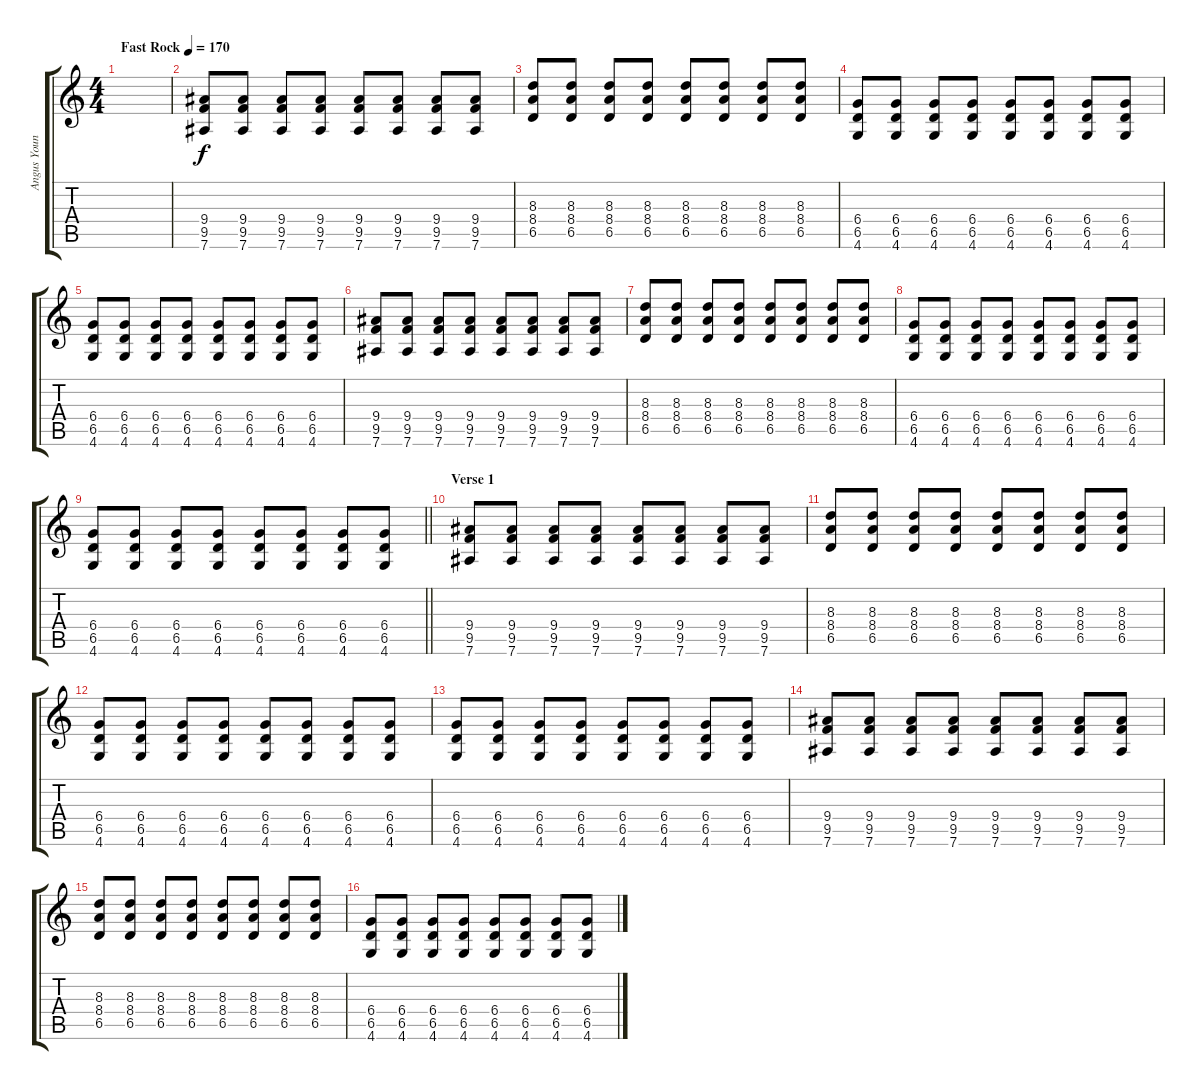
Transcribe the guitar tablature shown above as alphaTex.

\track ("Angus Young (Bernd)" "Angus Youn") {instrument overdrivenguitar}
\staff {score tabs}
\tuning (Eb4 Bb3 Gb3 Db3 Ab2 Eb2) {hide}
\ts (4 4)
\tempo (170 "Fast Rock")
\clef g2
\ks c
|
(9.4 9.5 7.6).8 (9.4 9.5 7.6).8 (9.4 9.5 7.6).8 (9.4 9.5 7.6).8 (9.4 9.5 7.6).8 (9.4 9.5 7.6).8 (9.4 9.5 7.6).8 (9.4 9.5 7.6).8 |
(8.3 8.4 6.5).8 (8.3 8.4 6.5).8 (8.3 8.4 6.5).8 (8.3 8.4 6.5).8 (8.3 8.4 6.5).8 (8.3 8.4 6.5).8 (8.3 8.4 6.5).8 (8.3 8.4 6.5).8 |
(6.4 6.5 4.6).8 (6.4 6.5 4.6).8 (6.4 6.5 4.6).8 (6.4 6.5 4.6).8 (6.4 6.5 4.6).8 (6.4 6.5 4.6).8 (6.4 6.5 4.6).8 (6.4 6.5 4.6).8 |
(6.4 6.5 4.6).8 (6.4 6.5 4.6).8 (6.4 6.5 4.6).8 (6.4 6.5 4.6).8 (6.4 6.5 4.6).8 (6.4 6.5 4.6).8 (6.4 6.5 4.6).8 (6.4 6.5 4.6).8 |
(9.4 9.5 7.6).8 (9.4 9.5 7.6).8 (9.4 9.5 7.6).8 (9.4 9.5 7.6).8 (9.4 9.5 7.6).8 (9.4 9.5 7.6).8 (9.4 9.5 7.6).8 (9.4 9.5 7.6).8 |
(8.3 8.4 6.5).8 (8.3 8.4 6.5).8 (8.3 8.4 6.5).8 (8.3 8.4 6.5).8 (8.3 8.4 6.5).8 (8.3 8.4 6.5).8 (8.3 8.4 6.5).8 (8.3 8.4 6.5).8 |
(6.4 6.5 4.6).8 (6.4 6.5 4.6).8 (6.4 6.5 4.6).8 (6.4 6.5 4.6).8 (6.4 6.5 4.6).8 (6.4 6.5 4.6).8 (6.4 6.5 4.6).8 (6.4 6.5 4.6).8 |
\barLineRight lightlight
(6.4 6.5 4.6).8 (6.4 6.5 4.6).8 (6.4 6.5 4.6).8 (6.4 6.5 4.6).8 (6.4 6.5 4.6).8 (6.4 6.5 4.6).8 (6.4 6.5 4.6).8 (6.4 6.5 4.6).8 |
\section ("" "Verse 1")
(9.4 9.5 7.6).8 (9.4 9.5 7.6).8 (9.4 9.5 7.6).8 (9.4 9.5 7.6).8 (9.4 9.5 7.6).8 (9.4 9.5 7.6).8 (9.4 9.5 7.6).8 (9.4 9.5 7.6).8 |
(8.3 8.4 6.5).8 (8.3 8.4 6.5).8 (8.3 8.4 6.5).8 (8.3 8.4 6.5).8 (8.3 8.4 6.5).8 (8.3 8.4 6.5).8 (8.3 8.4 6.5).8 (8.3 8.4 6.5).8 |
(6.4 6.5 4.6).8 (6.4 6.5 4.6).8 (6.4 6.5 4.6).8 (6.4 6.5 4.6).8 (6.4 6.5 4.6).8 (6.4 6.5 4.6).8 (6.4 6.5 4.6).8 (6.4 6.5 4.6).8 |
(6.4 6.5 4.6).8 (6.4 6.5 4.6).8 (6.4 6.5 4.6).8 (6.4 6.5 4.6).8 (6.4 6.5 4.6).8 (6.4 6.5 4.6).8 (6.4 6.5 4.6).8 (6.4 6.5 4.6).8 |
(9.4 9.5 7.6).8 (9.4 9.5 7.6).8 (9.4 9.5 7.6).8 (9.4 9.5 7.6).8 (9.4 9.5 7.6).8 (9.4 9.5 7.6).8 (9.4 9.5 7.6).8 (9.4 9.5 7.6).8 |
(8.3 8.4 6.5).8 (8.3 8.4 6.5).8 (8.3 8.4 6.5).8 (8.3 8.4 6.5).8 (8.3 8.4 6.5).8 (8.3 8.4 6.5).8 (8.3 8.4 6.5).8 (8.3 8.4 6.5).8 |
(6.4 6.5 4.6).8 (6.4 6.5 4.6).8 (6.4 6.5 4.6).8 (6.4 6.5 4.6).8 (6.4 6.5 4.6).8 (6.4 6.5 4.6).8 (6.4 6.5 4.6).8 (6.4 6.5 4.6).8
